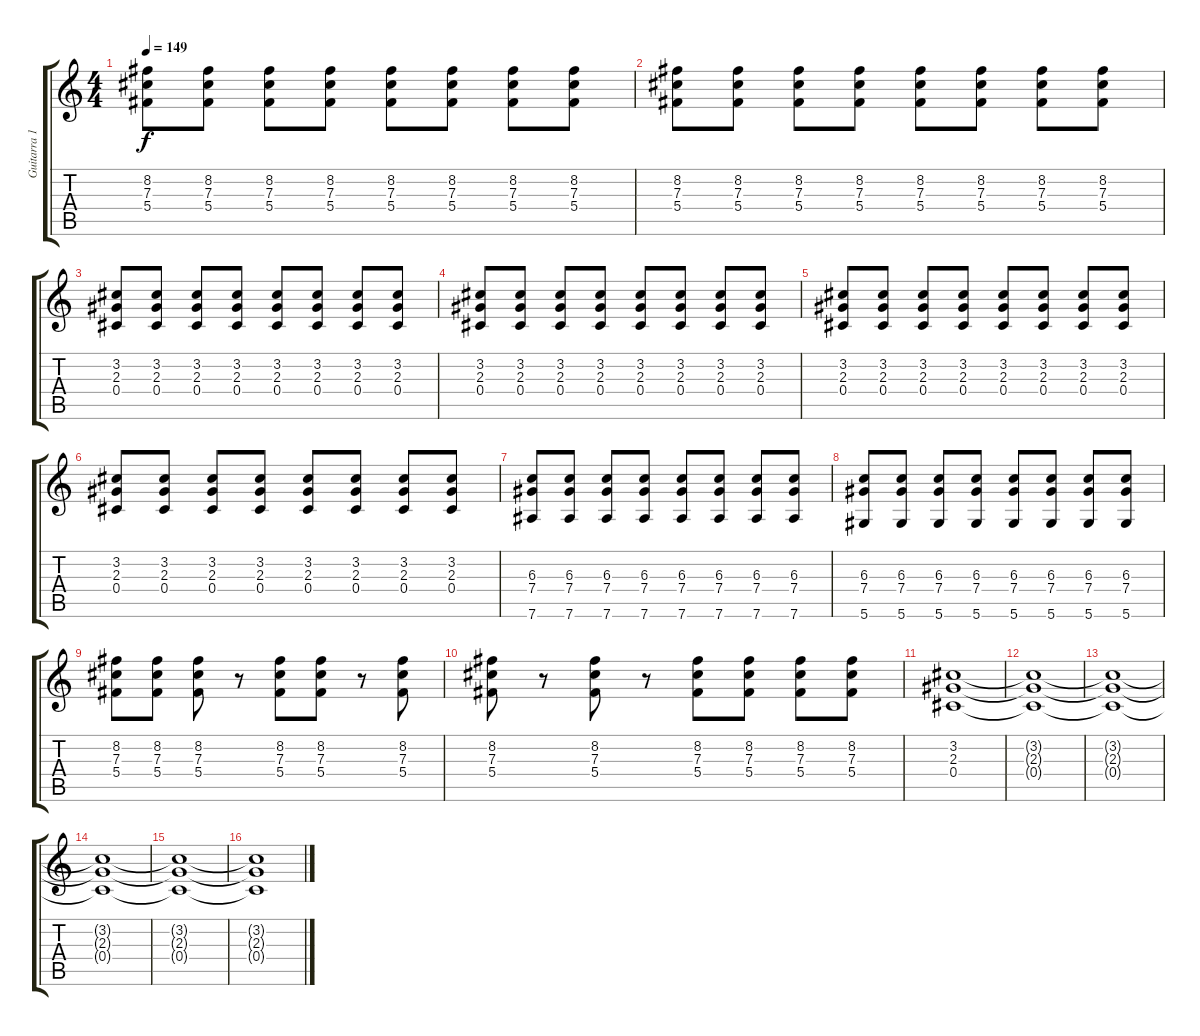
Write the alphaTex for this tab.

\track ("Guitarra 1" "Guitarra 1") {instrument overdrivenguitar}
\staff {score tabs}
\tuning (Eb4 Bb3 Gb3 Db3 Ab2 Eb2) {hide}
\ts (4 4)
\tempo 149
\clef g2
\ks c
(8.2 7.3 5.4).8{dy f} (8.2 7.3 5.4).8 (8.2 7.3 5.4).8 (8.2 7.3 5.4).8 (8.2 7.3 5.4).8 (8.2 7.3 5.4).8 (8.2 7.3 5.4).8 (8.2 7.3 5.4).8 |
(8.2 7.3 5.4).8 (8.2 7.3 5.4).8 (8.2 7.3 5.4).8 (8.2 7.3 5.4).8 (8.2 7.3 5.4).8 (8.2 7.3 5.4).8 (8.2 7.3 5.4).8 (8.2 7.3 5.4).8 |
(3.2 2.3 0.4).8 (3.2 2.3 0.4).8 (3.2 2.3 0.4).8 (3.2 2.3 0.4).8 (3.2 2.3 0.4).8 (3.2 2.3 0.4).8 (3.2 2.3 0.4).8 (3.2 2.3 0.4).8 |
(3.2 2.3 0.4).8 (3.2 2.3 0.4).8 (3.2 2.3 0.4).8 (3.2 2.3 0.4).8 (3.2 2.3 0.4).8 (3.2 2.3 0.4).8 (3.2 2.3 0.4).8 (3.2 2.3 0.4).8 |
(3.2 2.3 0.4).8 (3.2 2.3 0.4).8 (3.2 2.3 0.4).8 (3.2 2.3 0.4).8 (3.2 2.3 0.4).8 (3.2 2.3 0.4).8 (3.2 2.3 0.4).8 (3.2 2.3 0.4).8 |
(3.2 2.3 0.4).8 (3.2 2.3 0.4).8 (3.2 2.3 0.4).8 (3.2 2.3 0.4).8 (3.2 2.3 0.4).8 (3.2 2.3 0.4).8 (3.2 2.3 0.4).8 (3.2 2.3 0.4).8 |
(6.3 7.4 7.6).8 (6.3 7.4 7.6).8 (6.3 7.4 7.6).8 (6.3 7.4 7.6).8 (6.3 7.4 7.6).8 (6.3 7.4 7.6).8 (6.3 7.4 7.6).8 (6.3 7.4 7.6).8 |
(6.3 7.4 5.6).8 (6.3 7.4 5.6).8 (6.3 7.4 5.6).8 (6.3 7.4 5.6).8 (6.3 7.4 5.6).8 (6.3 7.4 5.6).8 (6.3 7.4 5.6).8 (6.3 7.4 5.6).8 |
(8.2 7.3 5.4).8 (8.2 7.3 5.4).8 (8.2 7.3 5.4).8 r.8 (8.2 7.3 5.4).8 (8.2 7.3 5.4).8 r.8 (8.2 7.3 5.4).8 |
(8.2 7.3 5.4).8 r.8 (8.2 7.3 5.4).8 r.8 (8.2 7.3 5.4).8 (8.2 7.3 5.4).8 (8.2 7.3 5.4).8 (8.2 7.3 5.4).8 |
(3.2 2.3 0.4).1 |
(3.2{t} 2.3{t} 0.4{t}).1 |
(3.2{t} 2.3{t} 0.4{t}).1 |
(3.2{t} 2.3{t} 0.4{t}).1 |
(3.2{t} 2.3{t} 0.4{t}).1 |
(3.2{t} 2.3{t} 0.4{t}).1
